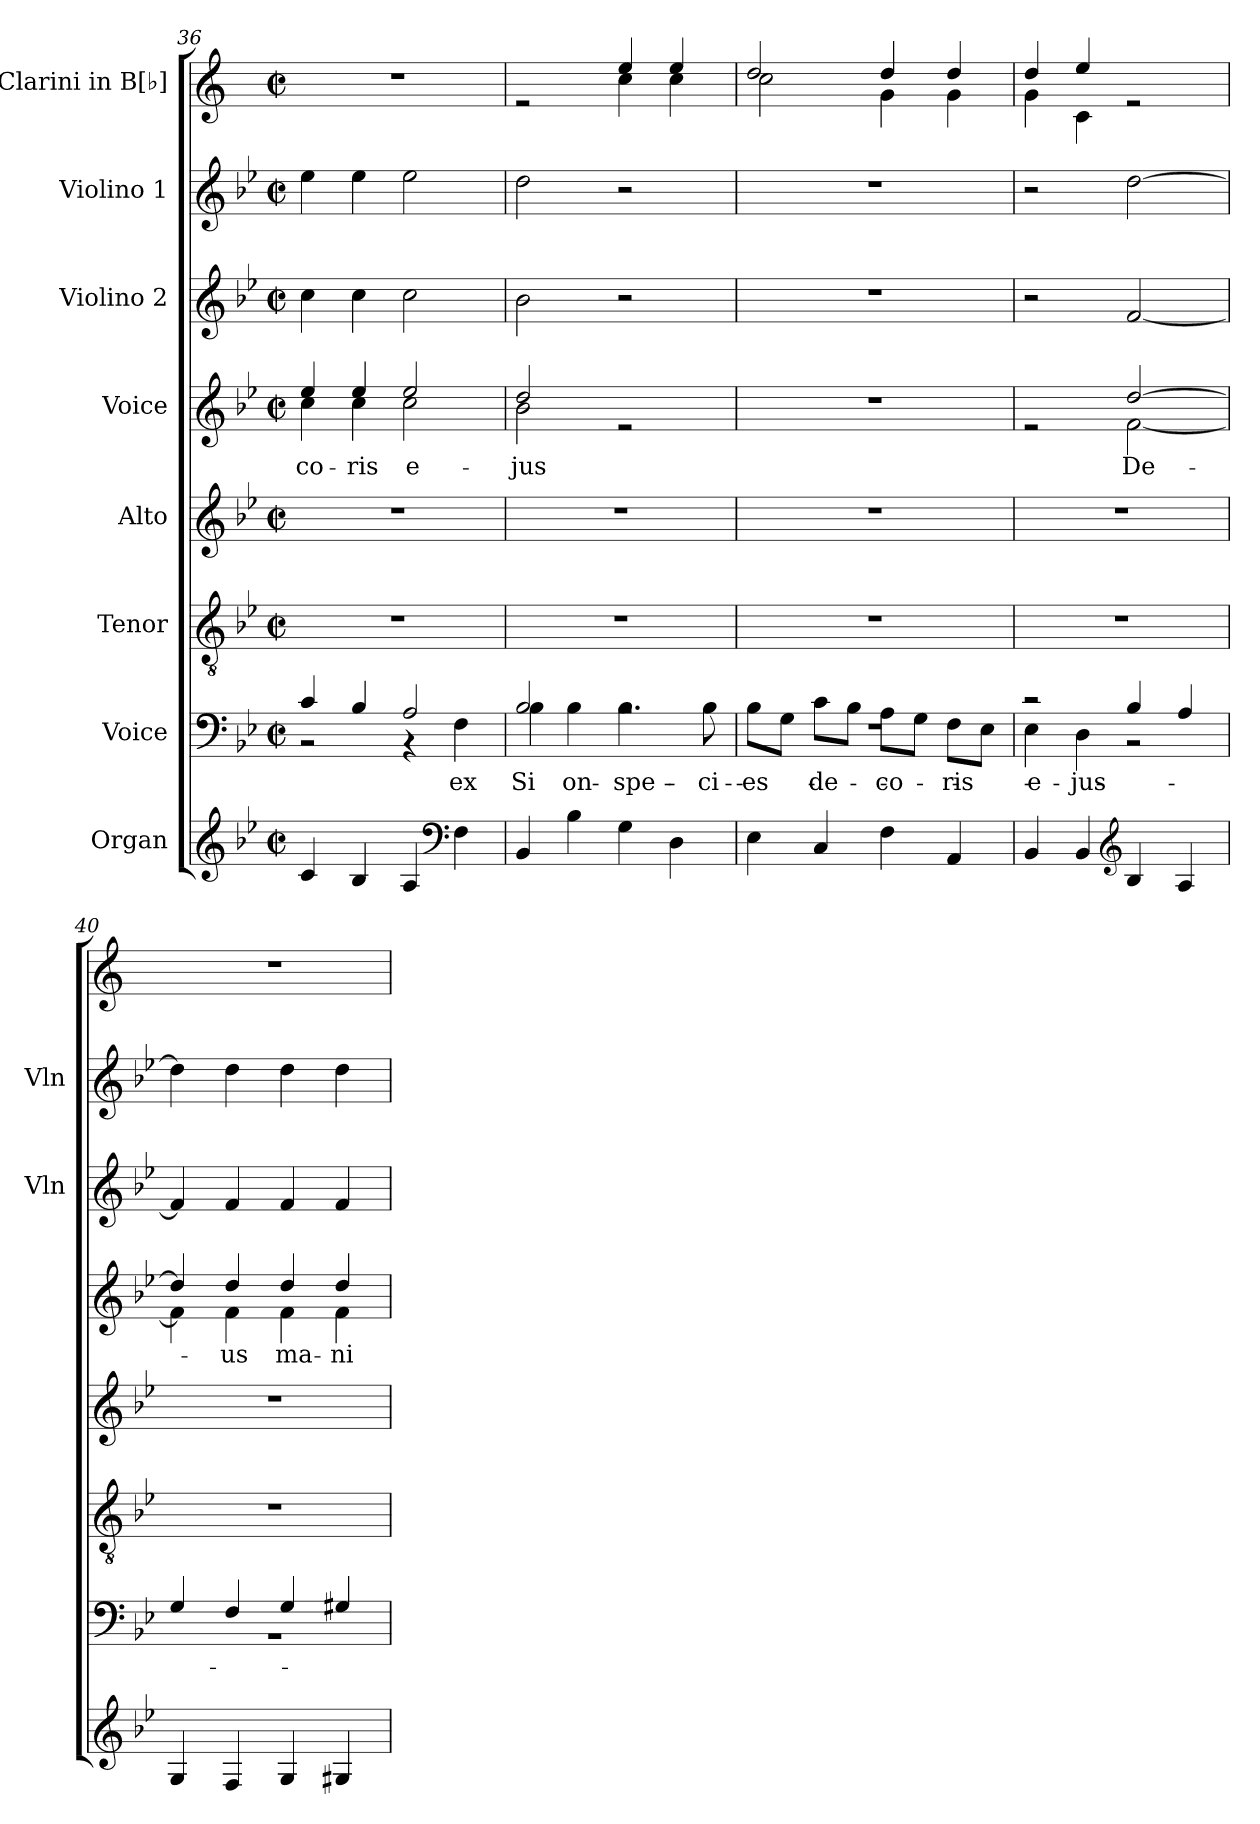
**kern	**kern	**text	**kern	**kern	**kern	**text	**kern	**kern	**kern
*part8	*part7	*part7	*part6	*part5	*part4	*part4	*part3	*part2	*part1
*staff8	*staff7	*staff7	*staff6	*staff5	*staff4	*staff4	*staff3	*staff2	*staff1
*I"Organ	*I"Voice	*	*I"Tenor	*I"Alto	*I"Voice	*	*I"Violino 2	*I"Violino 1	*I"Clarini in B[♭]
*	*	*	*	*	*	*	*I'Vln	*I'Vln	*
*clefG2	*clefF4	*	*clefGv2	*clefG2	*clefG2	*	*clefG2	*clefG2	*clefG2
*	*	*	*	*	*	*	*	*	*ITrd1c2
*k[b-e-]	*k[b-e-]	*	*k[b-e-]	*k[b-e-]	*k[b-e-]	*	*k[b-e-]	*k[b-e-]	*k[b-e-]
*M2/2	*M2/2	*	*M2/2	*M2/2	*M2/2	*	*M2/2	*M2/2	*M2/2
*met(c|)	*met(c|)	*	*met(c|)	*met(c|)	*met(c|)	*	*met(c|)	*met(c|)	*met(c|)
=36	=36	=36	=36	=36	=36	=36	=36	=36	=36
*	*^	*	*	*	*	*	*	*	*
!	!	!	!	!	!	!	!LO:LY:b	!	!	!
*	*	*	*	*	*	*^	*	*	*	*
4c/	4c/	2r	.	1r	1r	4ee-/	4cc\	-co-	4cc\	4ee-\	1r
!	!	!	!	!	!	!	!	!LO:LY:b	!	!	!
4B-/	4B-/	.	.	.	.	4ee-/	4cc\	-ris	4cc\	4ee-\	.
!	!	!	!	!	!	!	!	!LO:LY:b	!	!	!
4A/	2A/	4r	.	.	.	2ee-/	2cc\	e-	2cc\	2ee-\	.
*clefF4	*	*	*	*	*	*	*	*	*	*	*
!	!	!	!LO:LY:b	!	!	!	!	!	!	!	!
4F\	.	4F\	ex	.	.	.	.	.	.	.	.
=37	=37	=37	=37	=37	=37	=37	=37	=37	=37	=37	=37
!	!	!	!LO:LY:b	!	!	!	!	!LO:LY:b	!	!	!
*	*	*	*	*	*	*	*	*	*	*	*^
4BB-/	2B-/	4B-\	Si-	1r	1r	2dd/	2b-\	-jus	2b-\	2dd\	2re	2ryy
!	!	!	!LO:LY:b	!	!	!	!	!	!	!	!	!
4B-\	.	4B-\	-on	.	.	.	.	.	.	.	.	.
!	!	!	!LO:LY:b	!	!	!	!	!	!	!	!	!
4G\	2rA	4.B-\	spe-	.	.	2re	2ryy	.	2r	2r	4dd/	4b-\
4D\	.	.	.	.	.	.	.	.	.	.	4dd/	4b-\
!	!	!	!LO:LY:b	!	!	!	!	!	!	!	!	!
.	.	8B-\	-ci-	.	.	.	.	.	.	.	.	.
*	*	*	*	*	*	*v	*v	*	*	*	*	*
=38	=38	=38	=38	=38	=38	=38	=38	=38	=38	=38	=38
!	!	!	!LO:LY:b	!	!	!	!	!	!	!	!
4E-\	1rF	8B-\L	-es	1r	1r	1r	.	1r	1r	2cc/	2b-\
.	.	8G\J	.	.	.	.	.	.	.	.	.
!	!	!	!LO:LY:b	!	!	!	!	!	!	!	!
4C/	.	8c\L	de-	.	.	.	.	.	.	.	.
.	.	8B-\J	.	.	.	.	.	.	.	.	.
!	!	!	!LO:LY:b	!	!	!	!	!	!	!	!
4F\	.	8A\L	-co-	.	.	.	.	.	.	4cc/	4f\
.	.	8G\J	.	.	.	.	.	.	.	.	.
!	!	!	!LO:LY:b	!	!	!	!	!	!	!	!
4AA/	.	8F\L	-ris	.	.	.	.	.	.	4cc/	4f\
.	.	8E-\J	.	.	.	.	.	.	.	.	.
=39	=39	=39	=39	=39	=39	=39	=39	=39	=39	=39	=39
!	!	!	!LO:LY:b	!	!	!	!	!	!	!	!
*	*	*	*	*	*	*^	*	*	*	*	*
4BB-/	2r	4E-\	e-	1r	1r	2re	2ryy	.	2r	2r	4cc/	4f\
!	!	!	!LO:LY:b	!	!	!	!	!	!	!	!	!
4BB-/	.	4D\	-jus	.	.	.	.	.	.	.	4dd/	4B-\
*clefG2	*	*	*	*	*	*	*	*	*	*	*	*
!	!	!	!	!	!	!	!	!LO:LY:b	!	!	!	!
4B-/	4B-/	2r	.	.	.	[2dd/	[2f\	De-	[2f/	[2dd\	2re	2ryy
4A/	4A/	.	.	.	.	.	.	.	.	.	.	.
*	*	*	*	*	*	*	*	*	*	*	*v	*v
!!LO:PB:g=z
=40	=40	=40	=40	=40	=40	=40	=40	=40	=40	=40	=40
4G/	4G/	1r	.	1r	1r	4dd/]	4f\]	.	4f/]	4dd\]	1r
!	!	!	!	!	!	!	!	!LO:LY:b	!	!	!
4F/	4F/	.	.	.	.	4dd/	4f\	-us	4f/	4dd\	.
!	!	!	!	!	!	!	!	!LO:LY:b	!	!	!
4G/	4G/	.	.	.	.	4dd/	4f\	ma-	4f/	4dd\	.
!	!	!	!	!	!	!	!	!LO:LY:b	!	!	!
4G#X/	4G#X/	.	.	.	.	4dd/	4f\	-ni-	4f/	4dd\	.
*	*v	*v	*	*	*	*v	*v	*	*	*	*
=	=	=	=	=	=	=	=	=	=
*-	*-	*-	*-	*-	*-	*-	*-	*-	*-
